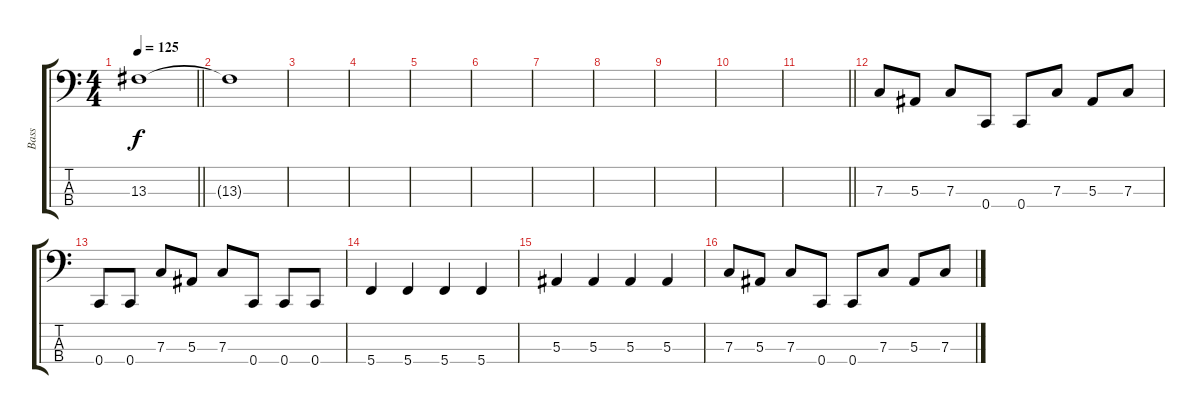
\track ("Bass" "Bass") {instrument electricbasspick}
\staff {score tabs}
\tuning (Eb2 Bb1 F1 C1) {hide}
\ts (4 4)
\tempo 125
\clef f4
\barLineRight lightlight
\ks c
13.3{t}.1{dy f} |
13.3{t}.1 |
|
|
|
|
|
|
|
|
\barLineRight lightlight
|
7.3.8 5.3.8 7.3.8 0.4.8 0.4.8 7.3.8 5.3.8 7.3.8 |
0.4.8 0.4.8 7.3.8 5.3.8 7.3.8 0.4.8 0.4.8 0.4.8 |
5.4.4 5.4.4 5.4.4 5.4.4 |
5.3.4 5.3.4 5.3.4 5.3.4 |
7.3.8 5.3.8 7.3.8 0.4.8 0.4.8 7.3.8 5.3.8 7.3.8
